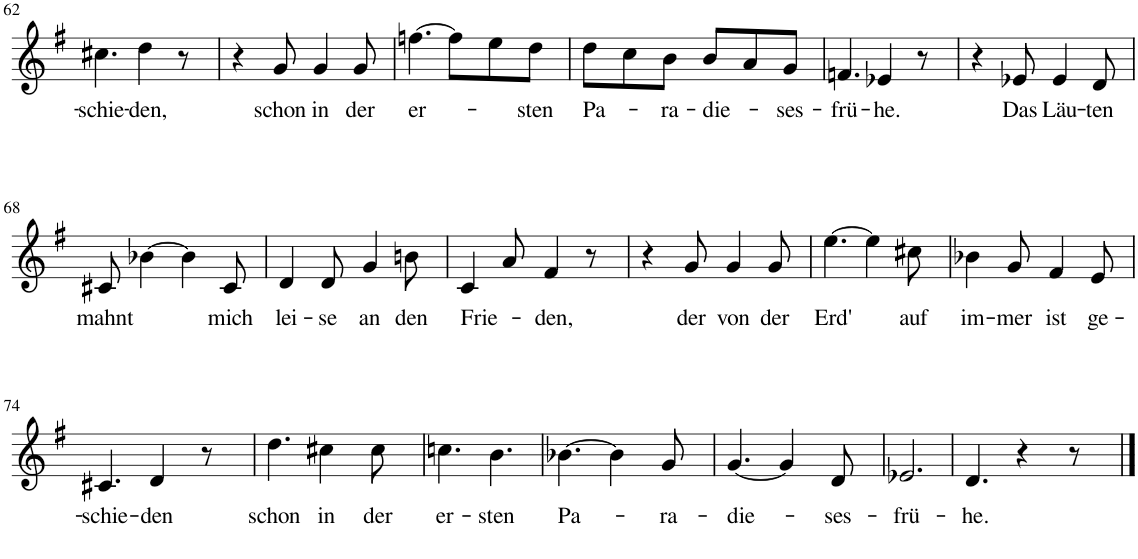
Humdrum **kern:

**kern	**text
*part1	*part1
*staff1	*staff1
*I"Piano	*
*I'Pno	*
!!LO:PB:g=z
*clefG2	*
*k[f#]	*
*M6/8	*
=62	=62
!	!LO:LY:b
4.cc#X\	-schie-
!	!LO:LY:b
4dd\	-den,
8r	.
=63	=63
4r	.
!	!LO:LY:b
8g/	schon
!	!LO:LY:b
4g/	in
!	!LO:LY:b
8g/	der
=64	=64
!	!LO:LY:b
[4.ffn\	er-
8ff\L]	.
8ee\	.
!	!LO:LY:b
8dd\J	-sten
=65	=65
!	!LO:LY:b
8dd\L	Pa-
8cc\	.
!	!LO:LY:b
8b\J	-ra-
!	!LO:LY:b
8b/L	-die-
8a/	.
!	!LO:LY:b
8g/J	-ses-
=66	=66
!	!LO:LY:b
4.fn/	-frü-
!	!LO:LY:b
4e-X/	-he.
8r	.
=67	=67
4r	.
!	!LO:LY:b
8e-X/	Das
!	!LO:LY:b
4e-/	Läu-
!	!LO:LY:b
8d/	-ten
!!LO:LB:g=z
=68	=68
!	!LO:LY:b
8c#X/	mahnt
[4b-X\	.
4b-\]	.
!	!LO:LY:b
8c#/	mich
=69	=69
!	!LO:LY:b
4d/	lei-
!	!LO:LY:b
8d/	-se
!	!LO:LY:b
4g/	an
!	!LO:LY:b
8bn\	den
=70	=70
!	!LO:LY:b
4c/	Frie-
8a/	.
!	!LO:LY:b
4f#/	-den,
8r	.
=71	=71
4r	.
!	!LO:LY:b
8g/	der
!	!LO:LY:b
4g/	von
!	!LO:LY:b
8g/	der
=72	=72
!	!LO:LY:b
[4.ee\	Erd'
4ee\]	.
!	!LO:LY:b
8cc#X\	auf
=73	=73
!	!LO:LY:b
4b-X\	im-
!	!LO:LY:b
8g/	-mer
!	!LO:LY:b
4f#/	ist
!	!LO:LY:b
8e/	ge-
!!LO:LB:g=z
=74	=74
!	!LO:LY:b
4.c#X/	-schie-
!	!LO:LY:b
4d/	-den
8r	.
=75	=75
!	!LO:LY:b
4.dd\	schon
!	!LO:LY:b
4cc#X\	in
!	!LO:LY:b
8cc#\	der
=76	=76
!	!LO:LY:b
4.ccn\	er-
!	!LO:LY:b
4.b\	-sten
=77	=77
!	!LO:LY:b
[4.b-X\	Pa-
4b-\]	.
!	!LO:LY:b
8g/	-ra-
=78	=78
!	!LO:LY:b
[4.g/	-die-
4g/]	.
!	!LO:LY:b
8d/	-ses-
=79	=79
!	!LO:LY:b
2.e-X/	-frü-
=80	=80
!	!LO:LY:b
4.d/	-he.
4r	.
8r	.
==	==
*-	*-
